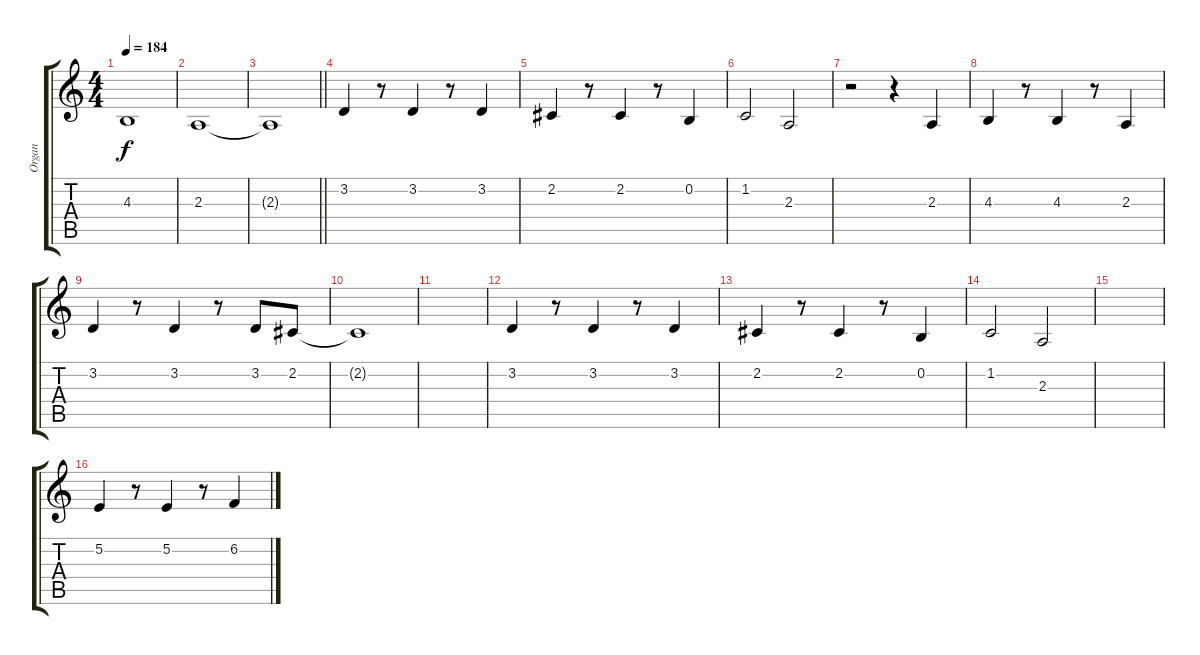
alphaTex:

\track ("Organ" "Organ") {instrument reedorgan}
\staff {score tabs}
\tuning (E4 B3 G3 D3 A2 E2) {hide}
\ts (4 4)
\tempo 184
\clef g2
\ks c
4.3.1{dy f} |
2.3.1 |
\barLineRight lightlight
2.3{t}.1 |
3.2.4{volume 10} r.8 3.2.4 r.8 3.2.4 |
2.2.4 r.8 2.2.4 r.8 0.2.4 |
1.2.2 2.3.2 |
r.2 r.4 2.3.4 |
4.3.4 r.8 4.3.4 r.8 2.3.4 |
3.2.4 r.8 3.2.4 r.8 3.2.8 2.2.8 |
2.2{t}.1 |
|
3.2.4 r.8 3.2.4 r.8 3.2.4 |
2.2.4 r.8 2.2.4 r.8 0.2.4 |
1.2.2 2.3.2 |
|
5.2.4 r.8 5.2.4 r.8 6.2.4
